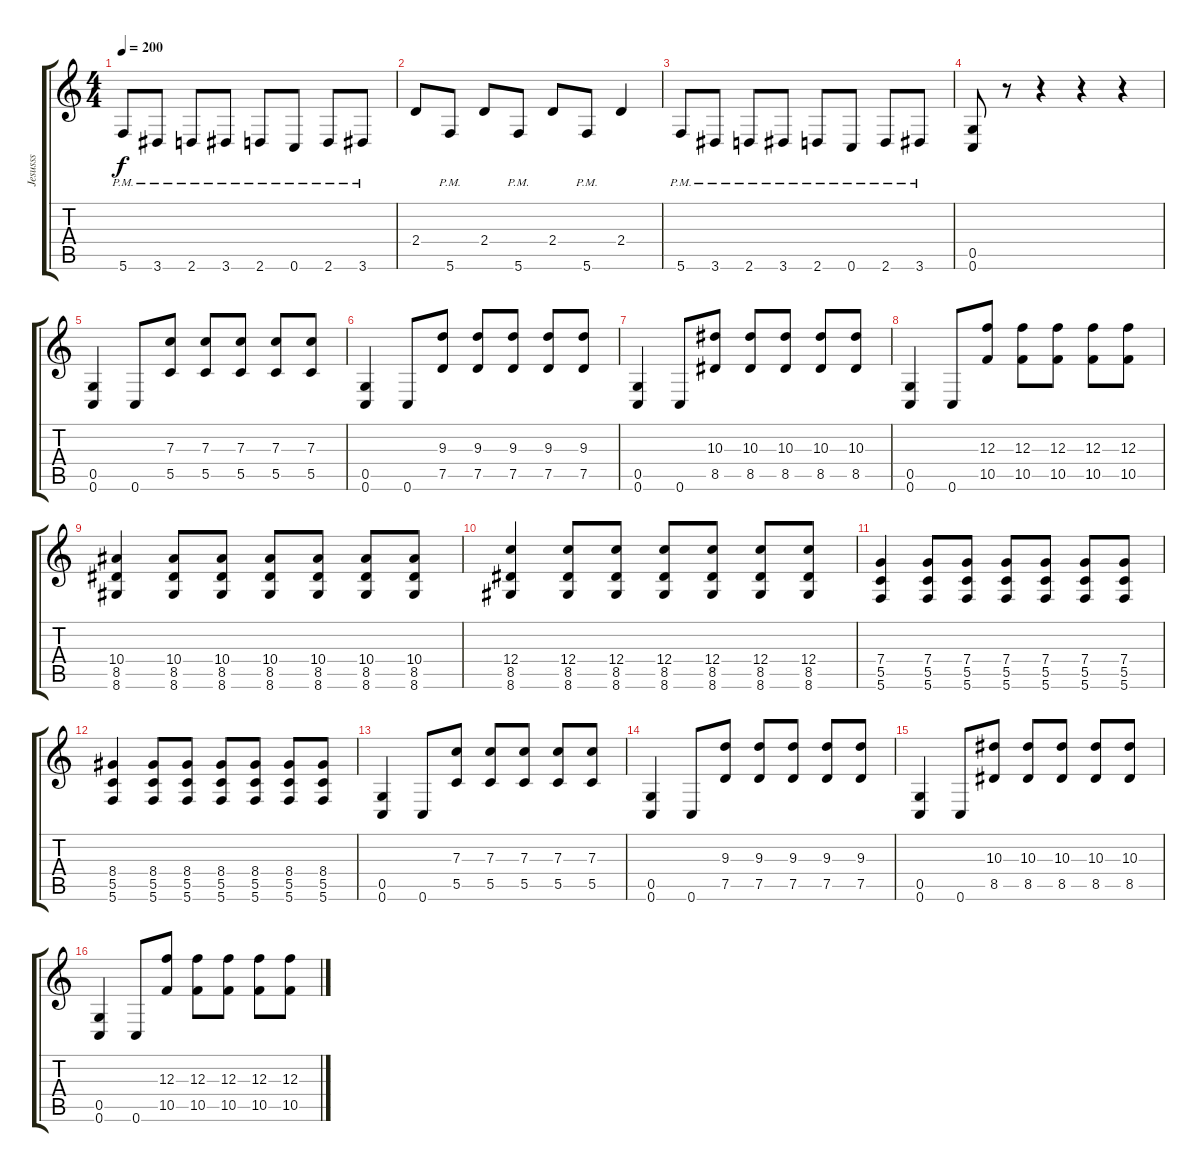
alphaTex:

\track ("Jesusss" "Jesusss") {instrument distortionguitar}
\staff {score tabs}
\tuning (D4 A3 F3 C3 G2 C2) {hide}
\ts (4 4)
\tempo 200
\clef g2
\ks c
5.6{pm}.8{dy f} 3.6{pm}.8 2.6{pm}.8 3.6{pm}.8 2.6{pm}.8 0.6{pm}.8 2.6{pm}.8 3.6{pm}.8 |
2.4.8 5.6{pm}.8 2.4.8 5.6{pm}.8 2.4.8 5.6{pm}.8 2.4.4 |
5.6{pm}.8 3.6{pm}.8 2.6{pm}.8 3.6{pm}.8 2.6{pm}.8 0.6{pm}.8 2.6{pm}.8 3.6{pm}.8 |
(0.5 0.6).8 r.8 r.4 r.4 r.4 |
(0.5 0.6).4 0.6.8 (7.3 5.5).8 (7.3 5.5).8 (7.3 5.5).8 (7.3 5.5).8 (7.3 5.5).8 |
(0.5 0.6).4 0.6.8 (9.3 7.5).8 (9.3 7.5).8 (9.3 7.5).8 (9.3 7.5).8 (9.3 7.5).8 |
(0.5 0.6).4 0.6.8 (10.3 8.5).8 (10.3 8.5).8 (10.3 8.5).8 (10.3 8.5).8 (10.3 8.5).8 |
(0.5 0.6).4 0.6.8 (12.3 10.5).8 (12.3 10.5).8 (12.3 10.5).8 (12.3 10.5).8 (12.3 10.5).8 |
(10.4 8.5 8.6).4 (10.4 8.5 8.6).8 (10.4 8.5 8.6).8 (10.4 8.5 8.6).8 (10.4 8.5 8.6).8 (10.4 8.5 8.6).8 (10.4 8.5 8.6).8 |
(12.4 8.5 8.6).4 (12.4 8.5 8.6).8 (12.4 8.5 8.6).8 (12.4 8.5 8.6).8 (12.4 8.5 8.6).8 (12.4 8.5 8.6).8 (12.4 8.5 8.6).8 |
(7.4 5.5 5.6).4 (7.4 5.5 5.6).8 (7.4 5.5 5.6).8 (7.4 5.5 5.6).8 (7.4 5.5 5.6).8 (7.4 5.5 5.6).8 (7.4 5.5 5.6).8 |
(8.4 5.5 5.6).4 (8.4 5.5 5.6).8 (8.4 5.5 5.6).8 (8.4 5.5 5.6).8 (8.4 5.5 5.6).8 (8.4 5.5 5.6).8 (8.4 5.5 5.6).8 |
(0.5 0.6).4 0.6.8 (7.3 5.5).8 (7.3 5.5).8 (7.3 5.5).8 (7.3 5.5).8 (7.3 5.5).8 |
(0.5 0.6).4 0.6.8 (9.3 7.5).8 (9.3 7.5).8 (9.3 7.5).8 (9.3 7.5).8 (9.3 7.5).8 |
(0.5 0.6).4 0.6.8 (10.3 8.5).8 (10.3 8.5).8 (10.3 8.5).8 (10.3 8.5).8 (10.3 8.5).8 |
(0.5 0.6).4 0.6.8 (12.3 10.5).8 (12.3 10.5).8 (12.3 10.5).8 (12.3 10.5).8 (12.3 10.5).8
